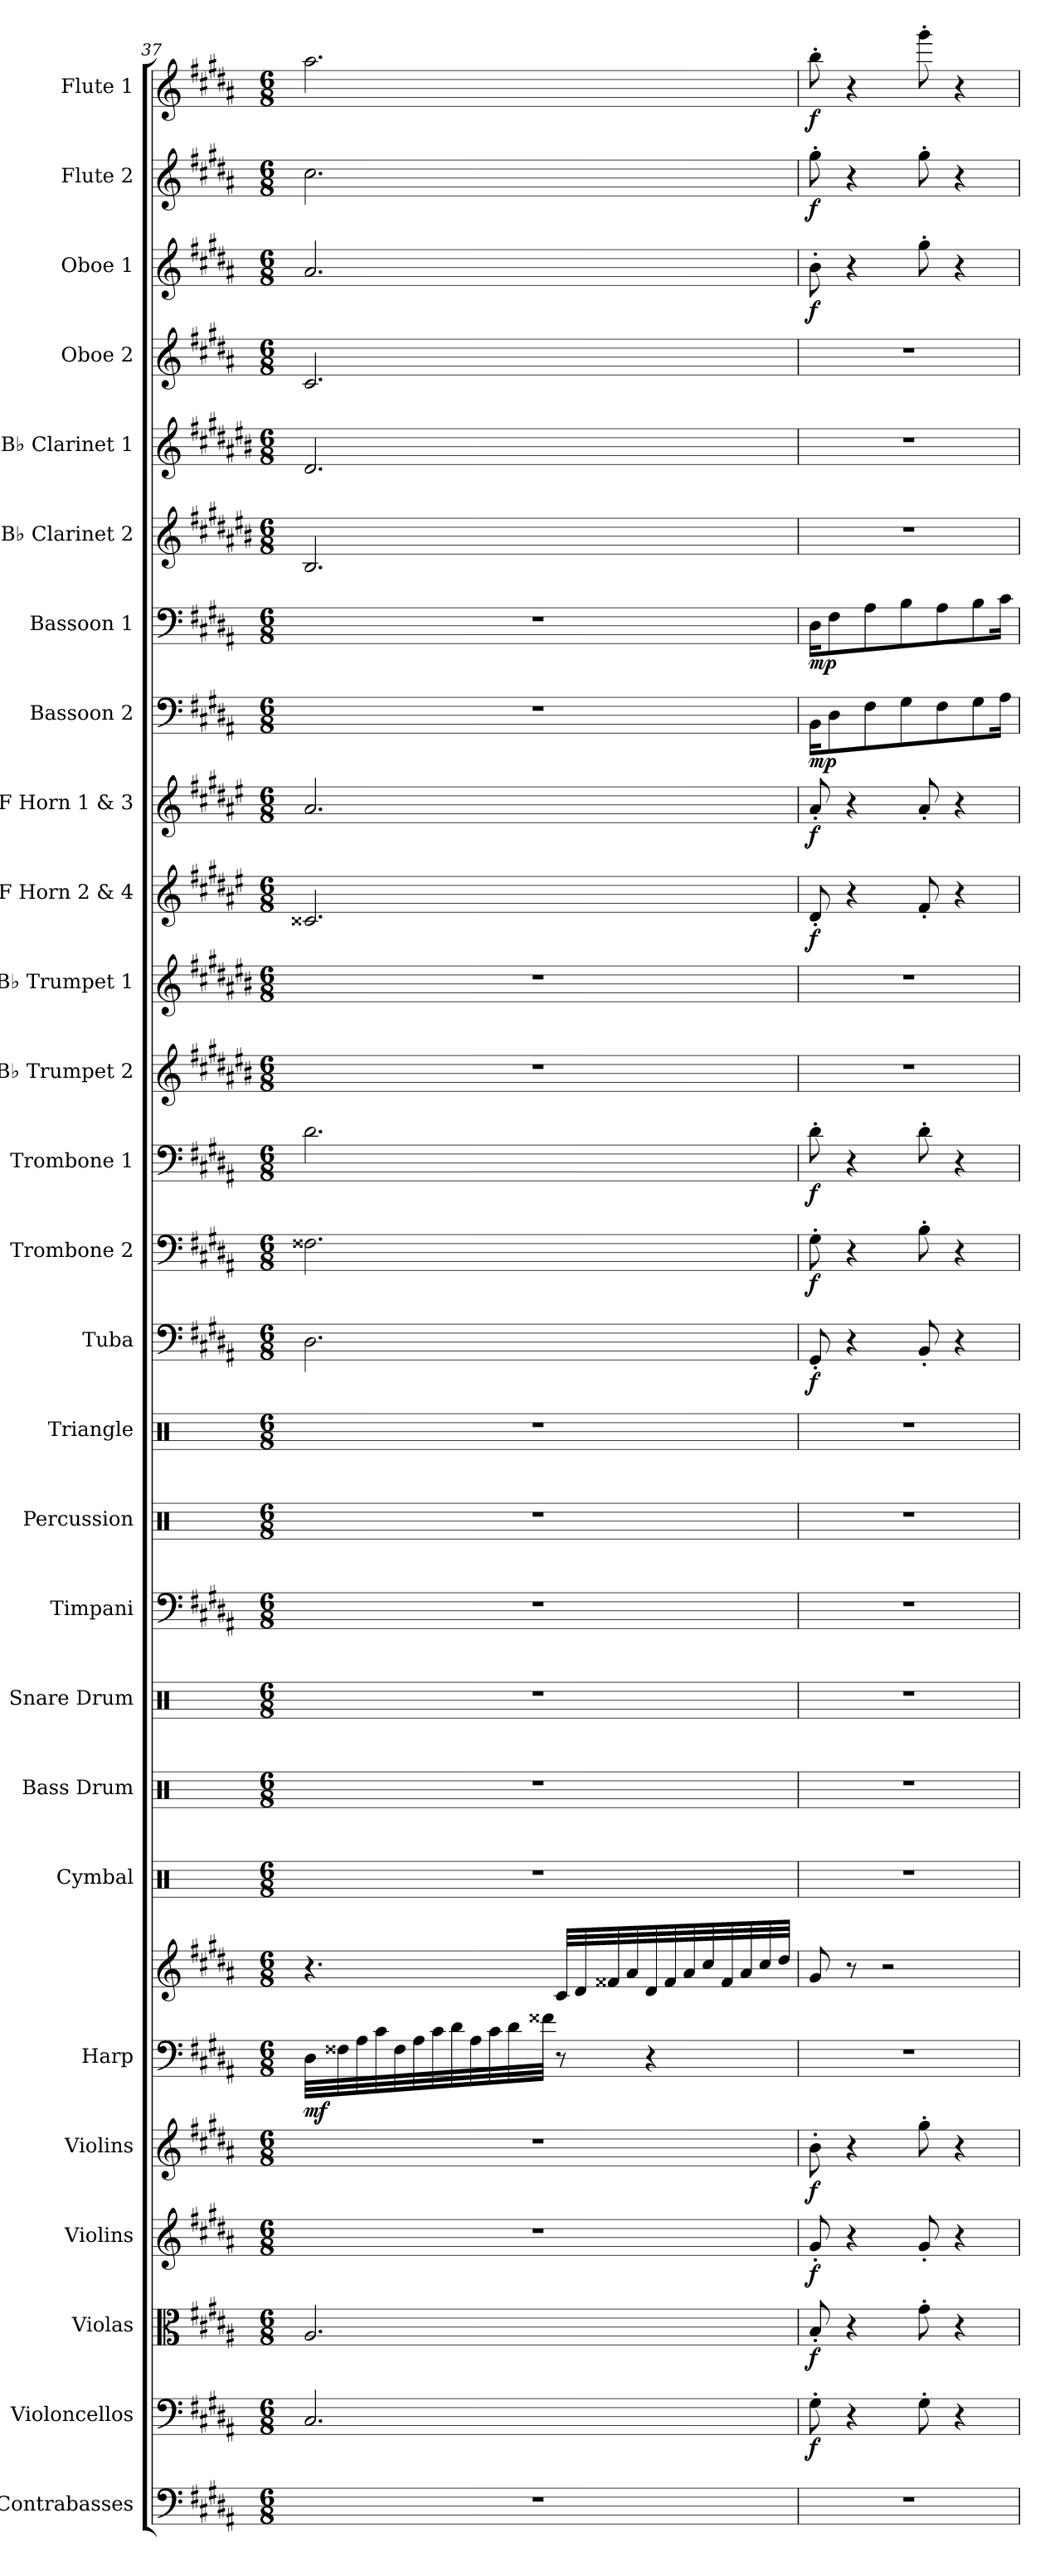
**kern	**kern	**dynam	**kern	**dynam	**kern	**dynam	**kern	**dynam	**kern	**kern	**dynam	**kern	**kern	**kern	**kern	**kern	**kern	**kern	**dynam	**kern	**dynam	**kern	**dynam	**kern	**kern	**kern	**dynam	**kern	**dynam	**kern	**dynam	**kern	**dynam	**kern	**kern	**kern	**kern	**dynam	**kern	**dynam	**kern	**dynam
*part27	*part26	*part26	*part25	*part25	*part24	*part24	*part23	*part23	*part22	*part22	*part22	*part21	*part20	*part19	*part18	*part17	*part16	*part15	*part15	*part14	*part14	*part13	*part13	*part12	*part11	*part10	*part10	*part9	*part9	*part8	*part8	*part7	*part7	*part6	*part5	*part4	*part3	*part3	*part2	*part2	*part1	*part1
*staff28	*staff27	*staff27	*staff26	*staff26	*staff25	*staff25	*staff24	*staff24	*staff23	*staff22	*staff22/23	*staff21	*staff20	*staff19	*staff18	*staff17	*staff16	*staff15	*staff15	*staff14	*staff14	*staff13	*staff13	*staff12	*staff11	*staff10	*staff10	*staff9	*staff9	*staff8	*staff8	*staff7	*staff7	*staff6	*staff5	*staff4	*staff3	*staff3	*staff2	*staff2	*staff1	*staff1
*I"Contrabasses	*I"Violoncellos	*	*I"Violas	*	*I"Violins	*	*I"Violins	*	*I"Harp	*	*	*I"Cymbal	*I"Bass Drum	*I"Snare Drum	*I"Timpani	*I"Percussion	*I"Triangle	*I"Tuba	*	*I"Trombone 2	*	*I"Trombone 1	*	*I"B♭ Trumpet 2	*I"B♭ Trumpet 1	*I"F Horn 2 &amp; 4	*	*I"F Horn 1 &amp; 3	*	*I"Bassoon 2	*	*I"Bassoon 1	*	*I"B♭ Clarinet 2	*I"B♭ Clarinet 1	*I"Oboe 2	*I"Oboe 1	*	*I"Flute 2	*	*I"Flute 1	*
*I'Cbs.	*I'Vcs.	*	*I'Vlas.	*	*I'Vlns.	*	*I'Vlns.	*	*I'Hrp.	*	*	*I'Cym.	*I'B. Dr.	*I'Sn. Dr.	*I'Timp.	*I'Perc.	*I'Trgl.	*I'Tba.	*	*I'Tbn. 2	*	*I'Tbn. 1	*	*I'B♭ Tpt. 2	*I'B♭ Tpt. 1	*I'F Hn. 2 4	*	*I'F Hn. 1 3	*	*I'Bsn. 2	*	*I'Bsn. 1	*	*I'B♭ Cl. 2	*I'B♭ Cl. 1	*I'Ob. 2	*I'Ob. 1	*	*I'Fl. 2	*	*I'Fl. 1	*
*clefF4	*clefF4	*	*clefC3	*	*clefG2	*	*clefG2	*	*clefF4	*clefG2	*	*clefX	*clefX	*clefX	*clefF4	*clefX	*clefX	*clefF4	*	*clefF4	*	*clefF4	*	*clefG2	*clefG2	*clefG2	*	*clefG2	*	*clefF4	*	*clefF4	*	*clefG2	*clefG2	*clefG2	*clefG2	*	*clefG2	*	*clefG2	*
*ITrd7c12	*	*	*	*	*	*	*	*	*	*	*	*	*	*	*	*	*	*	*	*	*	*	*	*ITrd1c2	*ITrd1c2	*ITrd4c7	*	*ITrd4c7	*	*	*	*	*	*ITrd1c2	*ITrd1c2	*	*	*	*	*	*	*
*k[f#c#g#d#a#]	*k[f#c#g#d#a#]	*	*k[f#c#g#d#a#]	*	*k[f#c#g#d#a#]	*	*k[f#c#g#d#a#]	*	*k[f#c#g#d#a#]	*k[f#c#g#d#a#]	*	*k[]	*k[]	*k[]	*k[f#c#g#d#a#]	*k[]	*k[]	*k[f#c#g#d#a#]	*	*k[f#c#g#d#a#]	*	*k[f#c#g#d#a#]	*	*k[f#c#g#d#a#]	*k[f#c#g#d#a#]	*k[f#c#g#d#a#]	*	*k[f#c#g#d#a#]	*	*k[f#c#g#d#a#]	*	*k[f#c#g#d#a#]	*	*k[f#c#g#d#a#]	*k[f#c#g#d#a#]	*k[f#c#g#d#a#]	*k[f#c#g#d#a#]	*	*k[f#c#g#d#a#]	*	*k[f#c#g#d#a#]	*
*M6/8	*M6/8	*	*M6/8	*	*M6/8	*	*M6/8	*	*M6/8	*M6/8	*	*M6/8	*M6/8	*M6/8	*M6/8	*M6/8	*M6/8	*M6/8	*	*M6/8	*	*M6/8	*	*M6/8	*M6/8	*M6/8	*	*M6/8	*	*M6/8	*	*M6/8	*	*M6/8	*M6/8	*M6/8	*M6/8	*	*M6/8	*	*M6/8	*
=37	=37	=37	=37	=37	=37	=37	=37	=37	=37	=37	=37	=37	=37	=37	=37	=37	=37	=37	=37	=37	=37	=37	=37	=37	=37	=37	=37	=37	=37	=37	=37	=37	=37	=37	=37	=37	=37	=37	=37	=37	=37	=37
!	!	!	!	!	!	!	!	!	!	!	!LO:DY:b=2	!	!	!	!	!	!	!	!	!	!	!	!	!	!	!	!	!	!	!	!	!	!	!	!	!	!	!	!	!	!	!
2.r	2.C#/	.	2.A#/	.	2.r	.	2.r	.	32D#\LLL	4.r	mf	2.r	2.r	2.r	2.r	2.r	2.r	2.D#\	.	2.F##X\	.	2.d#\	.	2.r	2.r	2.F##X/	.	2.d#/	.	2.r	.	2.r	.	2.A#/	2.c#/	2.c#/	2.a#/	.	2.cc#\	.	2.aa#\	.
.	.	.	.	.	.	.	.	.	32F##X\	.	.	.	.	.	.	.	.	.	.	.	.	.	.	.	.	.	.	.	.	.	.	.	.	.	.	.	.	.	.	.	.	.
.	.	.	.	.	.	.	.	.	32A#\	.	.	.	.	.	.	.	.	.	.	.	.	.	.	.	.	.	.	.	.	.	.	.	.	.	.	.	.	.	.	.	.	.
.	.	.	.	.	.	.	.	.	32c#\	.	.	.	.	.	.	.	.	.	.	.	.	.	.	.	.	.	.	.	.	.	.	.	.	.	.	.	.	.	.	.	.	.
.	.	.	.	.	.	.	.	.	32F##\	.	.	.	.	.	.	.	.	.	.	.	.	.	.	.	.	.	.	.	.	.	.	.	.	.	.	.	.	.	.	.	.	.
.	.	.	.	.	.	.	.	.	32A#\	.	.	.	.	.	.	.	.	.	.	.	.	.	.	.	.	.	.	.	.	.	.	.	.	.	.	.	.	.	.	.	.	.
.	.	.	.	.	.	.	.	.	32c#\	.	.	.	.	.	.	.	.	.	.	.	.	.	.	.	.	.	.	.	.	.	.	.	.	.	.	.	.	.	.	.	.	.
.	.	.	.	.	.	.	.	.	32d#\	.	.	.	.	.	.	.	.	.	.	.	.	.	.	.	.	.	.	.	.	.	.	.	.	.	.	.	.	.	.	.	.	.
.	.	.	.	.	.	.	.	.	32A#\	.	.	.	.	.	.	.	.	.	.	.	.	.	.	.	.	.	.	.	.	.	.	.	.	.	.	.	.	.	.	.	.	.
.	.	.	.	.	.	.	.	.	32c#\	.	.	.	.	.	.	.	.	.	.	.	.	.	.	.	.	.	.	.	.	.	.	.	.	.	.	.	.	.	.	.	.	.
.	.	.	.	.	.	.	.	.	32d#\	.	.	.	.	.	.	.	.	.	.	.	.	.	.	.	.	.	.	.	.	.	.	.	.	.	.	.	.	.	.	.	.	.
.	.	.	.	.	.	.	.	.	32f##X\JJJ	.	.	.	.	.	.	.	.	.	.	.	.	.	.	.	.	.	.	.	.	.	.	.	.	.	.	.	.	.	.	.	.	.
.	.	.	.	.	.	.	.	.	8r	32c#/LLL	.	.	.	.	.	.	.	.	.	.	.	.	.	.	.	.	.	.	.	.	.	.	.	.	.	.	.	.	.	.	.	.
.	.	.	.	.	.	.	.	.	.	32d#/	.	.	.	.	.	.	.	.	.	.	.	.	.	.	.	.	.	.	.	.	.	.	.	.	.	.	.	.	.	.	.	.
.	.	.	.	.	.	.	.	.	.	32f##X/	.	.	.	.	.	.	.	.	.	.	.	.	.	.	.	.	.	.	.	.	.	.	.	.	.	.	.	.	.	.	.	.
.	.	.	.	.	.	.	.	.	.	32a#/	.	.	.	.	.	.	.	.	.	.	.	.	.	.	.	.	.	.	.	.	.	.	.	.	.	.	.	.	.	.	.	.
.	.	.	.	.	.	.	.	.	4r	32d#/	.	.	.	.	.	.	.	.	.	.	.	.	.	.	.	.	.	.	.	.	.	.	.	.	.	.	.	.	.	.	.	.
.	.	.	.	.	.	.	.	.	.	32f##/	.	.	.	.	.	.	.	.	.	.	.	.	.	.	.	.	.	.	.	.	.	.	.	.	.	.	.	.	.	.	.	.
.	.	.	.	.	.	.	.	.	.	32a#/	.	.	.	.	.	.	.	.	.	.	.	.	.	.	.	.	.	.	.	.	.	.	.	.	.	.	.	.	.	.	.	.
.	.	.	.	.	.	.	.	.	.	32cc#/	.	.	.	.	.	.	.	.	.	.	.	.	.	.	.	.	.	.	.	.	.	.	.	.	.	.	.	.	.	.	.	.
.	.	.	.	.	.	.	.	.	.	32f##/	.	.	.	.	.	.	.	.	.	.	.	.	.	.	.	.	.	.	.	.	.	.	.	.	.	.	.	.	.	.	.	.
.	.	.	.	.	.	.	.	.	.	32a#/	.	.	.	.	.	.	.	.	.	.	.	.	.	.	.	.	.	.	.	.	.	.	.	.	.	.	.	.	.	.	.	.
.	.	.	.	.	.	.	.	.	.	32cc#/	.	.	.	.	.	.	.	.	.	.	.	.	.	.	.	.	.	.	.	.	.	.	.	.	.	.	.	.	.	.	.	.
.	.	.	.	.	.	.	.	.	.	32dd#/JJJ	.	.	.	.	.	.	.	.	.	.	.	.	.	.	.	.	.	.	.	.	.	.	.	.	.	.	.	.	.	.	.	.
=38	=38	=38	=38	=38	=38	=38	=38	=38	=38	=38	=38	=38	=38	=38	=38	=38	=38	=38	=38	=38	=38	=38	=38	=38	=38	=38	=38	=38	=38	=38	=38	=38	=38	=38	=38	=38	=38	=38	=38	=38	=38	=38
!	!	!LO:DY:b	!	!LO:DY:b	!	!LO:DY:b	!	!LO:DY:b	!	!	!	!	!	!	!	!	!	!	!LO:DY:b	!	!LO:DY:b	!	!LO:DY:b	!	!	!	!LO:DY:b	!	!LO:DY:b	!	!LO:DY:b	!	!LO:DY:b	!	!	!	!	!LO:DY:b	!	!LO:DY:b	!	!LO:DY:b
2.r	8G#'\	f	8B'/	f	8g#'/	f	8b'\	f	2.r	8g#/	.	2.r	2.r	2.r	2.r	2.r	2.r	8GG#'/	f	8G#'\	f	8d#'\	f	2.r	2.r	8G#'/	f	8d#'/	f	16BB\KL	mp	16D#\KL	mp	2.r	2.r	2.r	8b'\	f	8gg#'\	f	8bb'\	f
.	.	.	.	.	.	.	.	.	.	.	.	.	.	.	.	.	.	.	.	.	.	.	.	.	.	.	.	.	.	8D#\	.	8F#\	.	.	.	.	.	.	.	.	.	.
.	4r	.	4r	.	4r	.	4r	.	.	8r	.	.	.	.	.	.	.	4r	.	4r	.	4r	.	.	.	4r	.	4r	.	.	.	.	.	.	.	.	4r	.	4r	.	4r	.
.	.	.	.	.	.	.	.	.	.	.	.	.	.	.	.	.	.	.	.	.	.	.	.	.	.	.	.	.	.	8F#\	.	8A#\	.	.	.	.	.	.	.	.	.	.
.	.	.	.	.	.	.	.	.	.	2r	.	.	.	.	.	.	.	.	.	.	.	.	.	.	.	.	.	.	.	.	.	.	.	.	.	.	.	.	.	.	.	.
.	.	.	.	.	.	.	.	.	.	.	.	.	.	.	.	.	.	.	.	.	.	.	.	.	.	.	.	.	.	8G#\	.	8B\	.	.	.	.	.	.	.	.	.	.
.	8G#'\	.	8g#'\	.	8g#'/	.	8gg#'\	.	.	.	.	.	.	.	.	.	.	8BB'/	.	8B'\	.	8d#'\	.	.	.	8B'/	.	8d#'/	.	.	.	.	.	.	.	.	8gg#'\	.	8gg#'\	.	8ggg#'\	.
.	.	.	.	.	.	.	.	.	.	.	.	.	.	.	.	.	.	.	.	.	.	.	.	.	.	.	.	.	.	8F#\	.	8A#\	.	.	.	.	.	.	.	.	.	.
.	4r	.	4r	.	4r	.	4r	.	.	.	.	.	.	.	.	.	.	4r	.	4r	.	4r	.	.	.	4r	.	4r	.	.	.	.	.	.	.	.	4r	.	4r	.	4r	.
.	.	.	.	.	.	.	.	.	.	.	.	.	.	.	.	.	.	.	.	.	.	.	.	.	.	.	.	.	.	8G#\	.	8B\	.	.	.	.	.	.	.	.	.	.
.	.	.	.	.	.	.	.	.	.	.	.	.	.	.	.	.	.	.	.	.	.	.	.	.	.	.	.	.	.	16A#\Jk	.	16c#\Jk	.	.	.	.	.	.	.	.	.	.
=	=	=	=	=	=	=	=	=	=	=	=	=	=	=	=	=	=	=	=	=	=	=	=	=	=	=	=	=	=	=	=	=	=	=	=	=	=	=	=	=	=	=
*-	*-	*-	*-	*-	*-	*-	*-	*-	*-	*-	*-	*-	*-	*-	*-	*-	*-	*-	*-	*-	*-	*-	*-	*-	*-	*-	*-	*-	*-	*-	*-	*-	*-	*-	*-	*-	*-	*-	*-	*-	*-	*-
